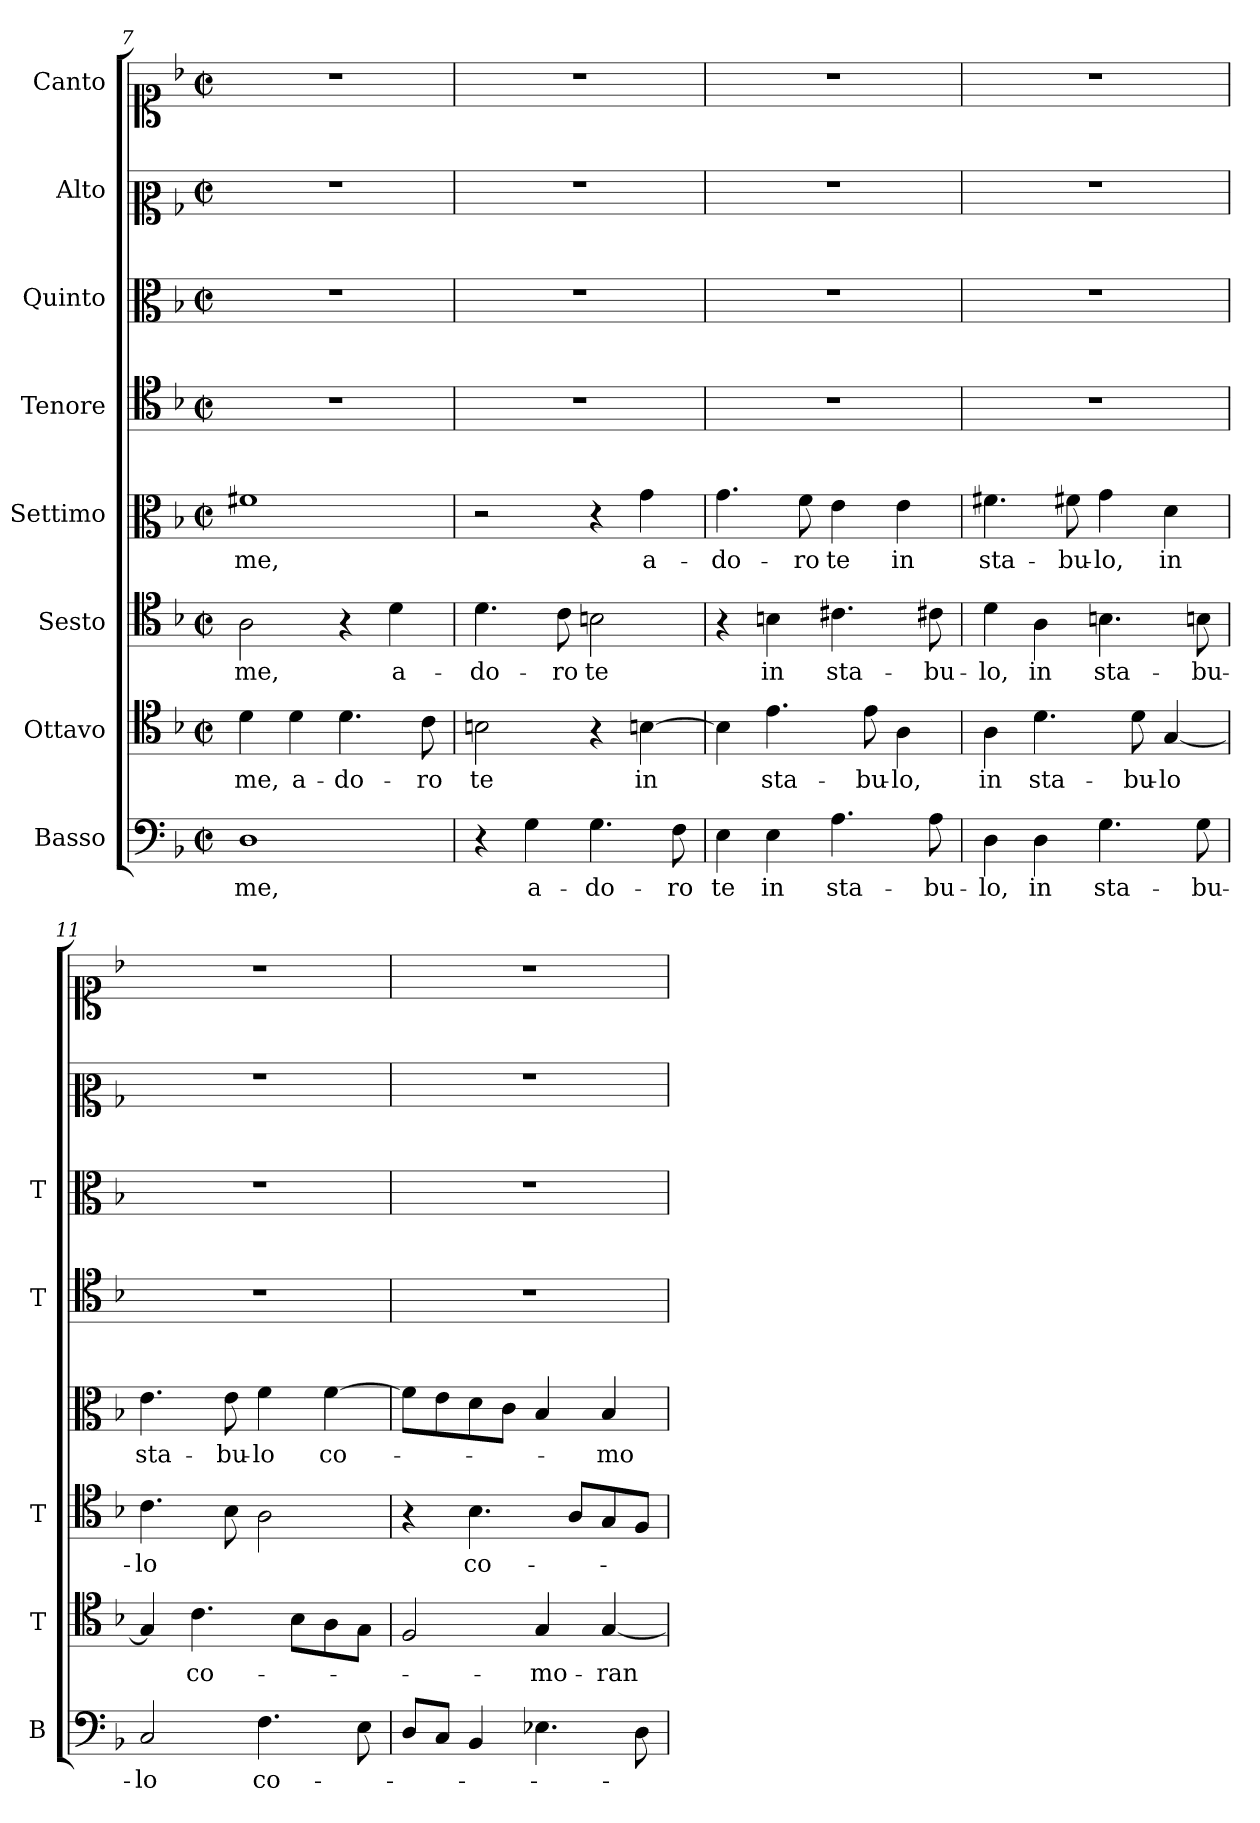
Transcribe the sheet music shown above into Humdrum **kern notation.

**kern	**text	**kern	**text	**kern	**text	**kern	**text	**kern	**kern	**kern	**kern
*part8	*part8	*part7	*part7	*part6	*part6	*part5	*part5	*part4	*part3	*part2	*part1
*staff8	*staff8	*staff7	*staff7	*staff6	*staff6	*staff5	*staff5	*staff4	*staff3	*staff2	*staff1
*I"Basso	*	*I"Ottavo	*	*I"Sesto	*	*I"Settimo	*	*I"Tenore	*I"Quinto	*I"Alto	*I"Canto
*I'B	*	*I'T	*	*I'T	*	*	*	*I'T	*I'T	*	*
*clefF4	*	*clefC4	*	*clefC4	*	*clefC3	*	*clefC4	*clefC3	*clefC2	*clefC1
*k[b-]	*	*k[b-]	*	*k[b-]	*	*k[b-]	*	*k[b-]	*k[b-]	*k[b-]	*k[b-]
*F:	*	*F:	*	*F:	*	*F:	*	*F:	*F:	*F:	*F:
*M2/2	*	*M2/2	*	*M2/2	*	*M2/2	*	*M2/2	*M2/2	*M2/2	*M2/2
*met(c|)	*	*met(c|)	*	*met(c|)	*	*met(c|)	*	*met(c|)	*met(c|)	*met(c|)	*met(c|)
=7	=7	=7	=7	=7	=7	=7	=7	=7	=7	=7	=7
!	!LO:LY:b	!	!LO:LY:b	!	!LO:LY:b	!	!LO:LY:b	!	!	!	!
1D	-me,	4d\	-me,	2A\	-me,	1f#X	-me,	1r	1r	1r	1r
!	!	!	!LO:LY:b	!	!	!	!	!	!	!	!
.	.	4d\	a-	.	.	.	.	.	.	.	.
!	!	!	!LO:LY:b	!	!	!	!	!	!	!	!
.	.	4.d\	-do-	4r	.	.	.	.	.	.	.
!	!	!	!	!	!LO:LY:b	!	!	!	!	!	!
.	.	.	.	4d\	a-	.	.	.	.	.	.
!	!	!	!LO:LY:b	!	!	!	!	!	!	!	!
.	.	8c\	-ro	.	.	.	.	.	.	.	.
=8	=8	=8	=8	=8	=8	=8	=8	=8	=8	=8	=8
!	!	!	!LO:LY:b	!	!LO:LY:b	!	!	!	!	!	!
4r	.	2Bn\	te	4.d\	-do-	2r	.	1r	1r	1r	1r
!	!LO:LY:b	!	!	!	!	!	!	!	!	!	!
4G\	a-	.	.	.	.	.	.	.	.	.	.
!	!	!	!	!	!LO:LY:b	!	!	!	!	!	!
.	.	.	.	8c\	-ro	.	.	.	.	.	.
!	!LO:LY:b	!	!	!	!LO:LY:b	!	!	!	!	!	!
4.G\	-do-	4r	.	2Bn\	te	4r	.	.	.	.	.
!	!	!	!LO:LY:b	!	!	!	!LO:LY:b	!	!	!	!
.	.	[>4Bn\	in	.	.	4g\	a-	.	.	.	.
!	!LO:LY:b	!	!	!	!	!	!	!	!	!	!
8F\	-ro	.	.	.	.	.	.	.	.	.	.
=9	=9	=9	=9	=9	=9	=9	=9	=9	=9	=9	=9
!	!LO:LY:b	!	!	!	!	!	!LO:LY:b	!	!	!	!
4E\	te	4B\]	.	4r	.	4.g\	-do-	1r	1r	1r	1r
!	!LO:LY:b	!	!LO:LY:b	!	!LO:LY:b	!	!	!	!	!	!
4E\	in	4.e\	sta-	4Bn\	in	.	.	.	.	.	.
!	!	!	!	!	!	!	!LO:LY:b	!	!	!	!
.	.	.	.	.	.	8f\	-ro	.	.	.	.
!	!LO:LY:b	!	!	!	!LO:LY:b	!	!LO:LY:b	!	!	!	!
4.A\	sta-	.	.	4.c#X\	sta-	4e\	te	.	.	.	.
!	!	!	!LO:LY:b	!	!	!	!	!	!	!	!
.	.	8e\	-bu-	.	.	.	.	.	.	.	.
!	!	!	!LO:LY:b	!	!	!	!LO:LY:b	!	!	!	!
.	.	4A\	-lo,	.	.	4e\	in	.	.	.	.
!	!LO:LY:b	!	!	!	!LO:LY:b	!	!	!	!	!	!
8A\	-bu-	.	.	8c#X\	-bu-	.	.	.	.	.	.
=10	=10	=10	=10	=10	=10	=10	=10	=10	=10	=10	=10
!	!LO:LY:b	!	!LO:LY:b	!	!LO:LY:b	!	!LO:LY:b	!	!	!	!
4D\	-lo,	4A\	in	4d\	-lo,	4.f#X\	sta-	1r	1r	1r	1r
!	!LO:LY:b	!	!LO:LY:b	!	!LO:LY:b	!	!	!	!	!	!
4D\	in	4.d\	sta-	4A\	in	.	.	.	.	.	.
!	!	!	!	!	!	!	!LO:LY:b	!	!	!	!
.	.	.	.	.	.	8f#X\	-bu-	.	.	.	.
!	!LO:LY:b	!	!	!	!LO:LY:b	!	!LO:LY:b	!	!	!	!
4.G\	sta-	.	.	4.Bn\	sta-	4g\	-lo,	.	.	.	.
!	!	!	!LO:LY:b	!	!	!	!	!	!	!	!
.	.	8d\	-bu-	.	.	.	.	.	.	.	.
!	!	!	!LO:LY:b	!	!	!	!LO:LY:b	!	!	!	!
.	.	[<4G/	-lo	.	.	4d\	in	.	.	.	.
!	!LO:LY:b	!	!	!	!LO:LY:b	!	!	!	!	!	!
8G\	-bu-	.	.	8Bn\	-bu-	.	.	.	.	.	.
!!LO:PB:g=z
=11	=11	=11	=11	=11	=11	=11	=11	=11	=11	=11	=11
!	!LO:LY:b	!	!	!	!LO:LY:b	!	!LO:LY:b	!	!	!	!
2C/	-lo	4G/]	.	4.c\	-lo	4.e\	sta-	1r	1r	1r	1r
!	!	!	!LO:LY:b	!	!	!	!	!	!	!	!
.	.	4.c\	co-	.	.	.	.	.	.	.	.
!	!	!	!	!	!	!	!LO:LY:b	!	!	!	!
.	.	.	.	8B-\	.	8e\	-bu-	.	.	.	.
!	!LO:LY:b	!	!	!	!	!	!LO:LY:b	!	!	!	!
4.F\	co-	.	.	2A\	.	4f\	-lo	.	.	.	.
.	.	8B-\L	.	.	.	.	.	.	.	.	.
!	!	!	!	!	!	!	!LO:LY:b	!	!	!	!
.	.	8A\	.	.	.	[>4f\	co-	.	.	.	.
8E\	.	8G\J	.	.	.	.	.	.	.	.	.
=12	=12	=12	=12	=12	=12	=12	=12	=12	=12	=12	=12
8D/L	.	2F/	.	4r	.	8f\L]	.	1r	1r	1r	1r
8C/J	.	.	.	.	.	8e\	.	.	.	.	.
!	!	!	!	!	!LO:LY:b	!	!	!	!	!	!
4BB-/	.	.	.	4.B-\	co-	8d\	.	.	.	.	.
.	.	.	.	.	.	8c\J	.	.	.	.	.
!	!	!	!LO:LY:b	!	!	!	!	!	!	!	!
4.E-X\	.	4G/	-mo-	.	.	4B-/	.	.	.	.	.
.	.	.	.	8A/L	.	.	.	.	.	.	.
!	!	!	!LO:LY:b	!	!	!	!LO:LY:b	!	!	!	!
.	.	[<4G/	-ran-	8G/	.	4B-/	-mo-	.	.	.	.
8D\	.	.	.	8F/J	.	.	.	.	.	.	.
=	=	=	=	=	=	=	=	=	=	=	=
*-	*-	*-	*-	*-	*-	*-	*-	*-	*-	*-	*-
